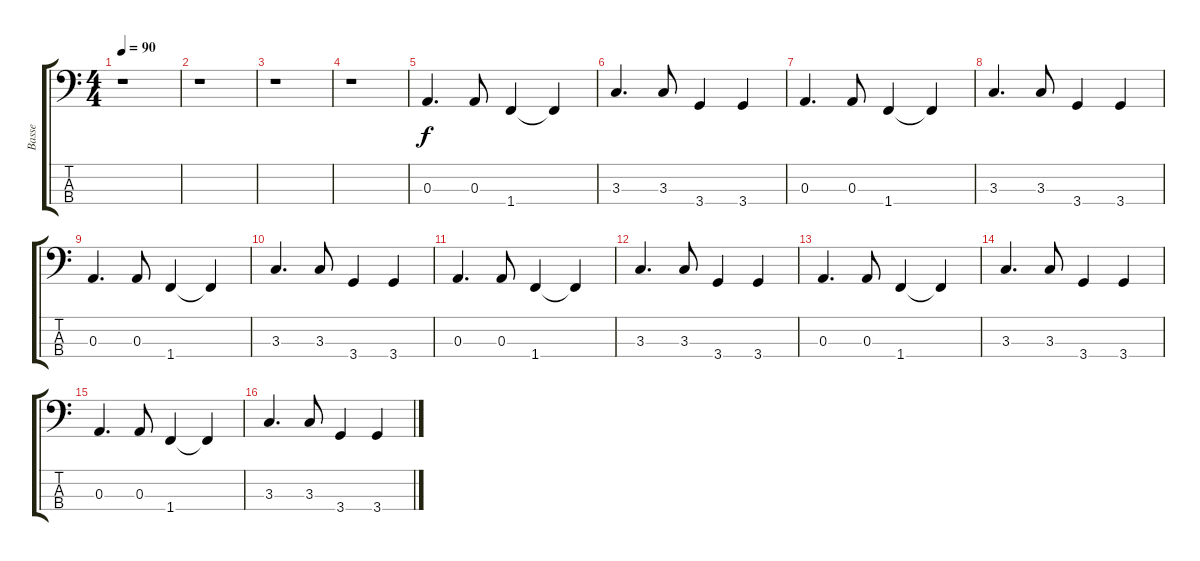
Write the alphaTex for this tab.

\track ("Basse" "Basse") {instrument electricbasspick}
\staff {score tabs}
\tuning (G2 D2 A1 E1) {hide}
\ts (4 4)
\tempo 90
\clef f4
\ks c
r.1{dy f instrument electricbasspick} |
r.1 |
r.1 |
r.1 |
0.3.4{d} 0.3.8 1.4.4 1.4{t}.4 |
3.3.4{d} 3.3.8 3.4.4 3.4.4 |
0.3.4{d} 0.3.8 1.4.4 1.4{t}.4 |
3.3.4{d} 3.3.8 3.4.4 3.4.4 |
0.3.4{d} 0.3.8 1.4.4 1.4{t}.4 |
3.3.4{d} 3.3.8 3.4.4 3.4.4 |
0.3.4{d} 0.3.8 1.4.4 1.4{t}.4 |
3.3.4{d} 3.3.8 3.4.4 3.4.4 |
0.3.4{d} 0.3.8 1.4.4 1.4{t}.4 |
3.3.4{d} 3.3.8 3.4.4 3.4.4 |
0.3.4{d} 0.3.8 1.4.4 1.4{t}.4 |
3.3.4{d} 3.3.8 3.4.4 3.4.4
